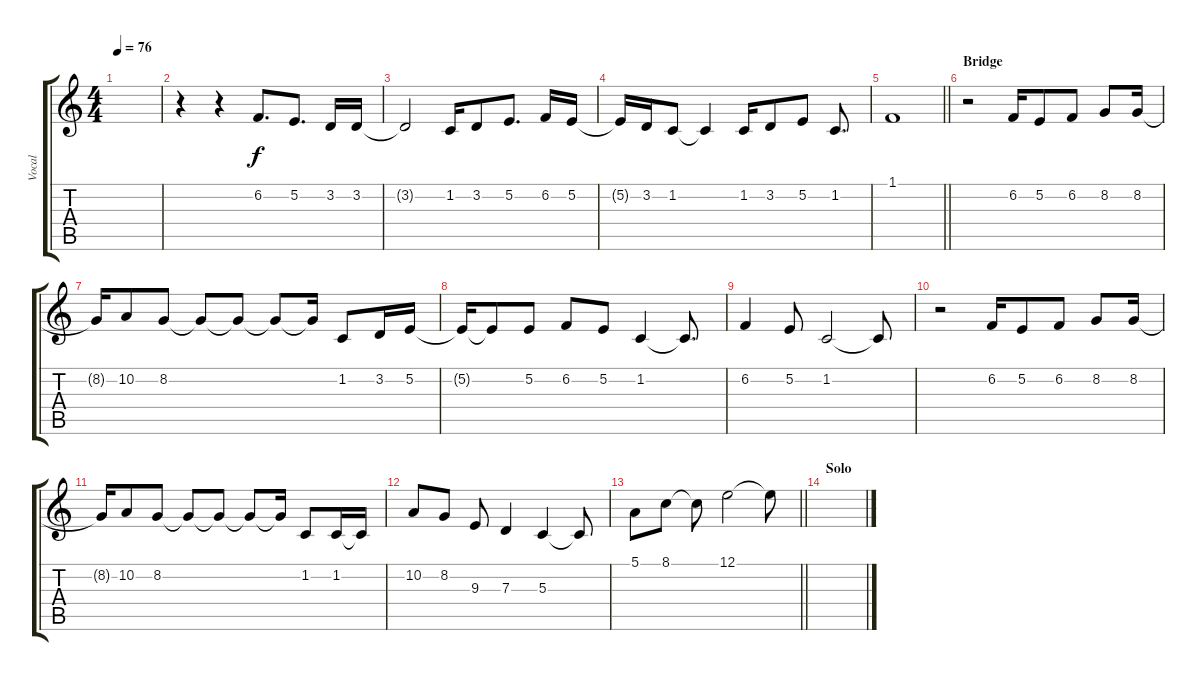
\track ("Vocal" "Vocal") {instrument sopranosax}
\staff {score tabs}
\tuning (E4 B3 G3 D3 A2 E2) {hide}
\ts (4 4)
\tempo 76
\clef g2
\ks c
|
r.4 r.4 6.2.8{d} 5.2.8{d} 3.2.16 3.2.16 |
3.2{t}.2 1.2.16 3.2.8 5.2.8{d} 6.2.16 5.2.16 |
5.2{t}.16 3.2.16 1.2.8 1.2{t}.4 1.2.16 3.2.8 5.2.8 1.2.8{d} |
\barLineRight lightlight
1.1.1 |
\section ("" "Bridge")
r.2 6.2.16 5.2.8 6.2.8 8.2.8 8.2.16 |
8.2{t}.16 10.2.8 8.2.8 8.2{t}.8 8.2{t}.8 8.2{t}.8 8.2{t}.16 1.2.8 3.2.16 5.2.16 |
5.2{t}.16 5.2{t}.8 5.2.8 6.2.8 5.2.8 1.2.4 1.2{t}.8{d} |
6.2.4 5.2.8 1.2.2 1.2{t}.8 |
r.2 6.2.16 5.2.8 6.2.8 8.2.8 8.2.16 |
8.2{t}.16 10.2.8 8.2.8 8.2{t}.8 8.2{t}.8 8.2{t}.8 8.2{t}.16 1.2.8 1.2.16 1.2{t}.16 |
10.2.8 8.2.8 9.3.8 7.3.4 5.3.4 5.3{t}.8 |
\barLineRight lightlight
5.1.8 8.1.8 8.1{t}.8 12.1.2 12.1{t}.8 |
\section ("" "Solo")
